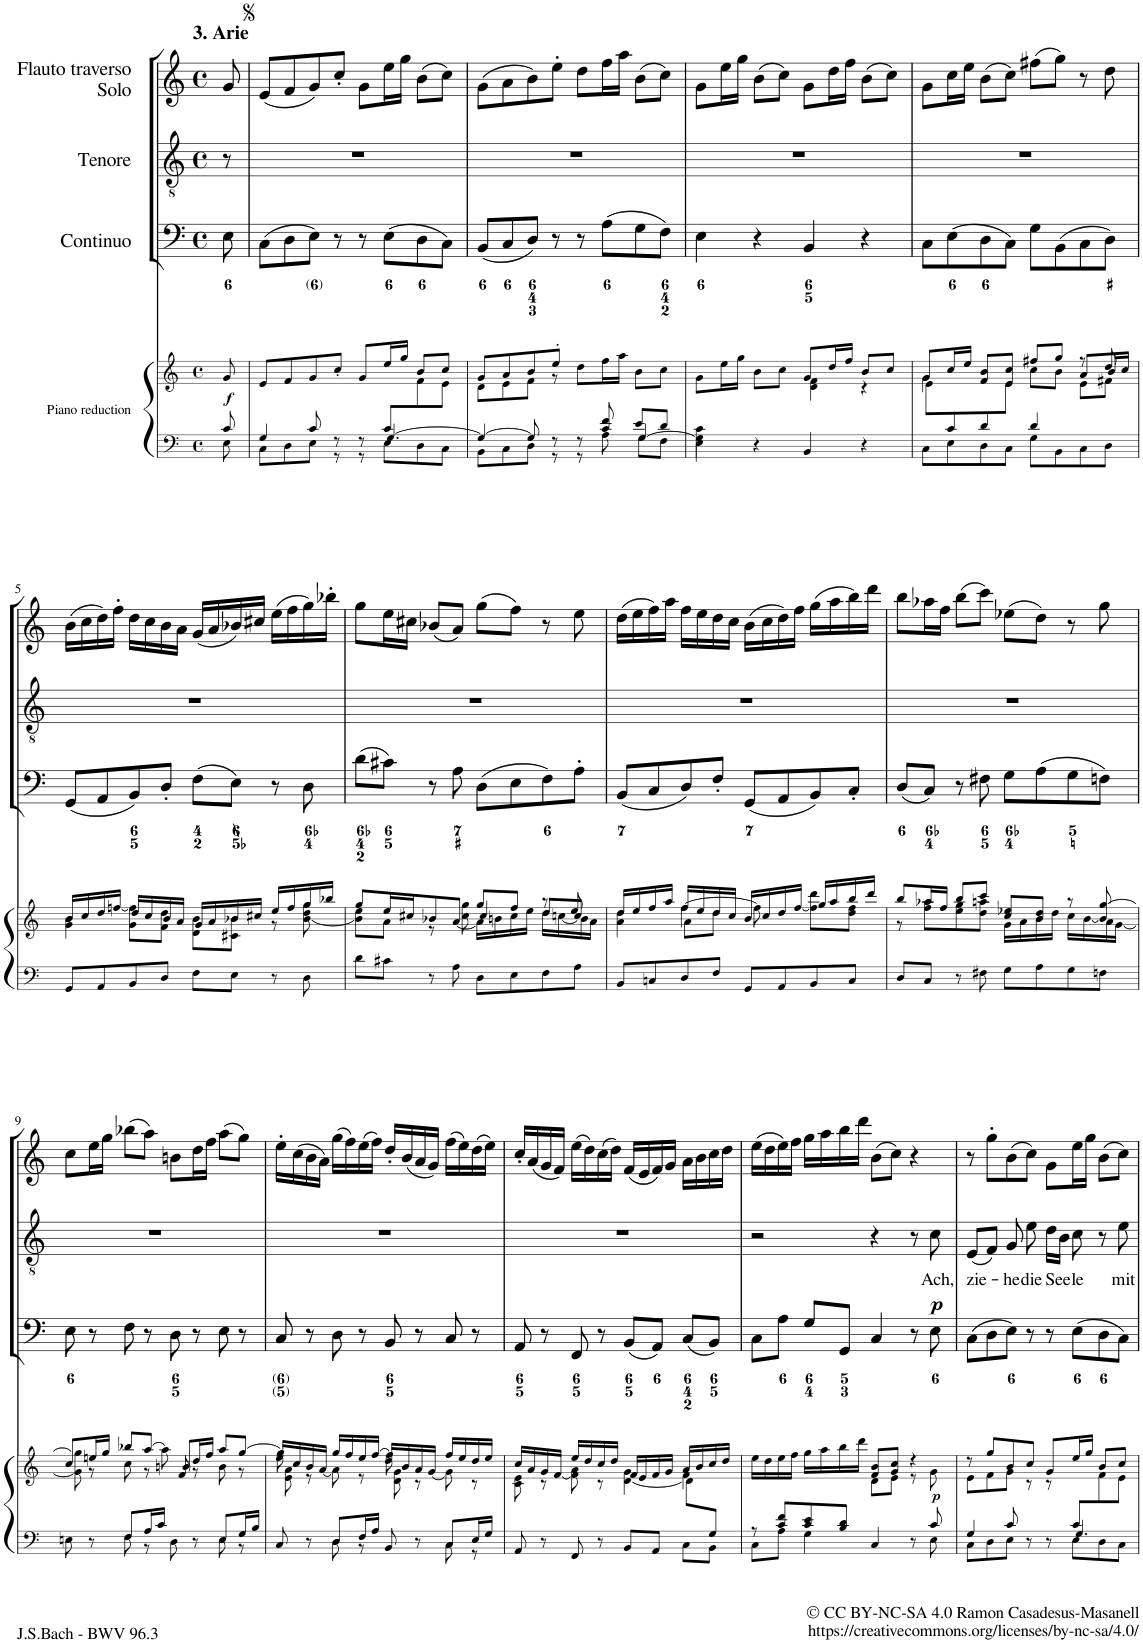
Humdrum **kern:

**kern	**kern	**kern	**dynam	**kern	**text	**kern
*part4	*part4	*part3	*part3	*part2	*part2	*part1
*staff5	*staff4	*staff3	*staff3	*staff2	*staff2	*staff1
*I"Piano reduction	*	*I"Continuo	*	*I"Tenore	*	*I"Flauto traverso Solo
*I'Pno	*	*	*	*	*	*I'Fl
*stria5	*stria5	*	*	*	*	*
*clefF4	*clefG2	*clefF4	*	*clefGv2	*	*clefG2
*k[]	*k[]	*k[]	*	*k[]	*	*k[]
*M4/4	*M4/4	*M4/4	*	*M4/4	*	*M4/4
*met(c)	*met(c)	*met(c)	*	*met(c)	*	*met(c)
=	=	=	=	=	=	=
*^	*	*	*	*	*	*
!	!	!	!	!	!	!	!LO:TX:a:B:t=3. Arie
8c/	8E\	8g/	8E\	.	8r	.	8g/
=1	=1	=1	=1	=1	=1	=1	=1
*	*^	*^	*	*	*	*	*
8ryy	4G/	8C\L	8e/L	4ryy	(8C\L	.	1r	.	(8e/L
.	.	8D\	8f/	.	8D\	.	.	.	8f/
.	8c/	8E\J	8g/	4ryy	8E\J)	.	.	.	8g/)
.	8r	8r	8cc'/J	.	8r	.	.	.	8cc'/J
.	8r	8r	8g/L	8ryy	8r	.	.	.	8g\L
8c/L	[4.G/	8E\L	16ee/L	8ryy	(8E\L	.	.	.	16ee\L
.	.	.	16gg/JJ	.	.	.	.	.	16gg\JJ
4ryy	.	8D\	8b/L	8f\	8D\	.	.	.	(8b\L
.	.	8C\J	8cc/J	8e\J	8C\J)	.	.	.	8cc\J)
=2	=2	=2	=2	=2	=2	=2	=2	=2	=2
2.ryy	4G/_	8BB\L	8g/L	8d\L	(8BB/L	.	1r	.	(8g\L
.	.	8C\	8a/	8e\	8C/	.	.	.	8a\
.	8G/]	8D\J	8b/	8f\J	8D/J)	.	.	.	8b\)
.	8r	8r	8ee'/J	8r	8r	.	.	.	8ee'\J
.	8r	8r	8dd\L	4ryy	8r	.	.	.	8dd\L
.	8c/ 8f/	8A\	16ff\L	.	(8A\L	.	.	.	16ff\L
.	.	.	16aa\JJ	.	.	.	.	.	16aa\JJ
8e/L	[4G/	8G\L	8b\L	4ryy	8G\	.	.	.	(8b\L
8d/J	.	8F\J	8cc\J	.	8F\J)	.	.	.	8cc\J)
*	*v	*v	*	*	*	*	*	*	*
=3	=3	=3	=3	=3	=3	=3	=3	=3
4G\] 4c\	4E\	8g\L	4ryy	4E\	.	1r	.	8g\L
.	.	16ee\L	.	.	.	.	.	16ee\L
.	.	16gg\JJ	.	.	.	.	.	16gg\JJ
2.ryy	4r	8b\L	4ryy	4r	.	.	.	(8b\L
.	.	8cc\J	.	.	.	.	.	8cc\J)
.	4BB/	8g/L	4d\ 4f\	4BB/	.	.	.	8g\L
.	.	16dd/L	.	.	.	.	.	16dd\L
.	.	16ff/JJ	.	.	.	.	.	16ff\JJ
.	4r	8b/L	4r	4r	.	.	.	(8b\L
.	.	8cc/J	.	.	.	.	.	8cc\J)
=4	=4	=4	=4	=4	=4	=4	=4	=4
*	*	*	*^	*	*	*	*	*
8ryy	8C\L	8g/L	4g\	8e\L	8C\L	.	1r	.	8g\L
8c/	8E\	16cc/L	.	4ryy	(8E\	.	.	.	16cc\L
.	.	16ee/JJ	.	.	.	.	.	.	16ee\JJ
8d/	8D\	8f/ 8b/L	4ryy	.	8D\	.	.	.	(8b\L
8ryy	8C\J	8e/ 8cc/J	.	8e\J	8C\J)	.	.	.	8cc\J)
4d/	8G\L	8ff#X/L	8cc\L	4ryy	8G\L	.	.	.	(8ff#X\L
.	8BB\	8gg/J	8b\J	.	(8BB\	.	.	.	8gg\J)
4ryy	8C\	8r	8a/L	8e\L	8C\	.	.	.	8r
.	8D\J	8dd/	16b/L	8f#X\J	8D\J)	.	.	.	8dd\
.	.	.	16cc/JJ	.	.	.	.	.	.
*v	*v	*	*	*	*	*	*	*	*
*	*	*v	*v	*	*	*	*	*
!!LO:LB:g=z
=5	=5	=5	=5	=5	=5	=5	=5
8GG/L	16b/LL	4g\ 4b\	(8GG/L	.	1r	.	(16b\LL
.	16cc/	.	.	.	.	.	16cc\
8AA/	16dd/	.	8AA/	.	.	.	16dd\)
.	[<16ffn/JJ	.	.	.	.	.	16ff'\JJ
8BB/	16dd/LL	8g\ 8ff\]L	8BB/)	.	.	.	16dd\LL
.	16cc/	.	.	.	.	.	16cc\
8D/J	16b/	8f\ 8dd\J	8D'/J	.	.	.	16b\
.	16a/JJ	.	.	.	.	.	16a\JJ
8F\L	16g/LL	8d\ 8b\L	(8F\L	.	.	.	(16g/LL
.	16a/	.	.	.	.	.	16a/
8E\J	16b-X/	8c#X\ 8b-\J	8E\J)	.	.	.	16b-X/)
.	16cc#X/JJ	.	.	.	.	.	16cc#X/JJ
8r	16ee/LL	8r	8r	.	.	.	(16ee\LL
.	16ff/	.	.	.	.	.	16ff\
8D\	16gg/	[8b-\ 8dd\ 8gg\	8D\	.	.	.	16gg\)
.	16bb-X/JJ	.	.	.	.	.	16bb-X'\JJ
=6	=6	=6	=6	=6	=6	=6	=6
*	*	*^	*	*	*	*	*
8d\L	8gg/L	8b-\] 8ee\L	4ryy	(8d\L	.	1r	.	8gg\L
8c#X\J	16ee/L	8a\J	.	8c#X\J)	.	.	.	16ee\L
.	16cc#X/J	.	.	.	.	.	.	16cc#X\JJ
8r	8b-X/	8r	4ryy	8r	.	.	.	(8b-X/L
8A\	[<8a/J	8cc#\ 8gg\	.	8A\	.	.	.	8a/J)
8D\L	8gg/L	16a\LL]	4cc#/	(8D\L	.	.	.	(8gg\L
.	.	16bn\	.	.	.	.	.	.
8E\	8ff/J	16cc#\	.	8E\	.	.	.	8ff\J)
.	.	16ee\JJ	.	.	.	.	.	.
8F\	8r	16dd\LL	8dd/L	8F\)	.	.	.	8r
.	.	[16ccn\	.	.	.	.	.	.
8A\J	8ee/	16b\	8cc/J]	8A'\J	.	.	.	8ee\
.	.	16a\JJ	.	.	.	.	.	.
=7	=7	=7	=7	=7	=7	=7	=7	=7
8BB/L	16dd/LL	4a\ 4dd\	4ryy	(8BB/L	.	1r	.	(16dd\LL
.	16ee/	.	.	.	.	.	.	16ee\
8Cn/	16ff/	.	.	8C/	.	.	.	16ff\)
.	16aa/JJ	.	.	.	.	.	.	16aa\JJ
8D/	16ff/LL	8a\L	[>4ff\	8D/)	.	.	.	16ff\LL
.	16ee/	.	.	.	.	.	.	16ee\
8F/J	16dd/	8dd\J	.	8F'/J	.	.	.	16dd\
.	16cc/JJ	.	.	.	.	.	.	16cc\JJ
8GG/L	16b/LL	8ff\]	2ryy	(8GG/L	.	.	.	(16b\LL
.	16cc/	.	.	.	.	.	.	16cc\
8AA/	16dd/	8ryy	.	8AA/	.	.	.	16dd\)
.	[<16ff/JJ	.	.	.	.	.	.	16ff\JJ
8BB/	16gg/LL	8ff\] 8ddd\L	.	8BB/)	.	.	.	(16gg\LL
.	16aa/	.	.	.	.	.	.	16aa\
8C/J	16bb/	8dd\ 8ff\J	.	8C'/J	.	.	.	16bb\)
.	16ddd/JJ	.	.	.	.	.	.	16ddd\JJ
*	*	*v	*v	*	*	*	*	*
=8	=8	=8	=8	=8	=8	=8	=8
8D/L	8bb/L	8r	(8D/L	.	1r	.	8bb\L
8C/J	16aa-X/L	8ff\ 8aa-\L	8C/J)	.	.	.	16aa-X\L
.	16ff/JJ	.	.	.	.	.	16ff\JJ
8r	8bb/L	8ee\ 8gg\	8r	.	.	.	(8bb\L
8F#X\	8ccc/J	8dd\ 8aan\J	8F#X\	.	.	.	8ccc\J)
8G\L	8cc/ 8ee-X/L	16g\LL	8G\L	.	.	.	(8ee-X\L
.	.	16a\	.	.	.	.	.
8A\	8b/ 8dd/J	16b\	(8A\	.	.	.	8dd\J)
.	.	16dd\JJ	.	.	.	.	.
8G\	8r	16cc\LL	8G\	.	.	.	8r
.	.	[16b\	.	.	.	.	.
8Fn\J	8b/] [8gg/	16a\	8Fn\J)	.	.	.	8gg\
.	.	[16g\JJ	.	.	.	.	.
!!LO:LB:g=z
=9	=9	=9	=9	=9	=9	=9	=9
*^	*	*^	*	*	*	*	*
8ryy	8En\	8cc/L	8g\] 8gg\]	2ryy	8E\	.	1r	.	8cc\L
8r	8ryy	16een/L	8r	.	8r	.	.	.	16ee\L
.	.	16gg/JJ	.	.	.	.	.	.	16gg\JJ
8F/L	8F\	8bb-X/L	8cc\	.	8F\	.	.	.	(8bb-X\L
16A/L	8r	[8aa/J	8r	.	8r	.	.	.	8aa\J)
16c/JJ	.	.	.	.	.	.	.	.	.
8ryy	8D\	8bn/L	8aa\]	8f/	8D\	.	.	.	8bn\L
8r	8ryy	16dd/L	8r	4.ryy	8r	.	.	.	16dd\L
.	.	16ff/JJ	.	.	.	.	.	.	16ff\JJ
8E/L	8E\	8aa/L	8b\	.	8E\	.	.	.	(8aa\L
16G/L	8r	[8gg/J	8r	.	8r	.	.	.	8gg\J)
16B/JJ	.	.	.	.	.	.	.	.	.
=10	=10	=10	=10	=10	=10	=10	=10	=10	=10
8C/	8ryy	16ee/LL	8e\ 8a\	8gg\]	8C/	.	1r	.	16ee'\LL
.	.	16cc/	.	.	.	.	.	.	(16cc\
8r	8ryy	16b/	8r	4.ryy	8r	.	.	.	16b\
.	.	[<16a/JJ	.	.	.	.	.	.	16a\JJ)
8D/L	8D\	16gg/LL	8a\]	.	8D\	.	.	.	(16gg\LL
.	.	16ff/	.	.	.	.	.	.	16ff\)
16F/L	8r	16ee/	8r	.	8r	.	.	.	(16ee\
16A/JJ	.	[16ff/JJ	.	.	.	.	.	.	16ff\JJ)
8BB/	8ryy	16dd/LL	8d\ 8g\	8ff\]	8BB/	.	.	.	16dd'/LL
.	.	16b/	.	.	.	.	.	.	(16b/
8r	8ryy	16a/	8r	4.ryy	8r	.	.	.	16a/
.	.	[<16g/JJ	.	.	.	.	.	.	16g/JJ)
8C/L	8C\	16ff/LL	8g\]	.	8C/	.	.	.	(16ff\LL
.	.	16ee/	.	.	.	.	.	.	16ee\)
16E/L	8r	16dd/	8r	.	8r	.	.	.	(16dd\
16G/JJ	.	16ee/JJ	.	.	.	.	.	.	16ee\JJ)
=11	=11	=11	=11	=11	=11	=11	=11	=11	=11
8AA/	8ryy	16cc/LL	8c\ 8e\	2.ryy	8AA/	.	1r	.	16cc'/LL
.	.	16a/	.	.	.	.	.	.	(16a/
8r	8ryy	16g/	8r	.	8r	.	.	.	16g/
.	.	[<16f/JJ	.	.	.	.	.	.	16f/JJ)
8FF/	8ryy	16ee/LL	8f\] 8a\	.	8FF/	.	.	.	(16ee\LL
.	.	16dd/	.	.	.	.	.	.	16dd\)
8r	8ryy	16cc/	8r	.	8r	.	.	.	(16cc\
.	.	16dd/JJ	.	.	.	.	.	.	16dd\JJ)
8BB/L	4ryy	16f/LL	[4d\ 4g\	.	(8BB/L	.	.	.	(16f/LL
.	.	16e/	.	.	.	.	.	.	16e/
8AA/J	.	16f/	.	.	8AA/J)	.	.	.	16f/)
.	.	16g/JJ	.	.	.	.	.	.	16g/JJ
8ryy	8C\L	16a/LL	4f\	8d\L]	(8C/L	.	.	.	16a\LL
.	.	16b/	.	.	.	.	.	.	16b\
8G/J	8BB\J	16cc/	.	8ryy	8BB/J)	.	.	.	16cc\
.	.	16dd/JJ	.	.	.	.	.	.	16dd\JJ
*	*	*	*v	*v	*	*	*	*	*
=12	=12	=12	=12	=12	=12	=12	=12	=12
8r	8C\L	16ee\LL	4ryy	8C\L	.	2r	.	(16ee\LL
.	.	16dd\	.	.	.	.	.	16dd\
8c/ 8f/L	8A\J	16ee\	.	8A\J	.	.	.	16ee\)
.	.	16ff\JJ	.	.	.	.	.	16ff\JJ
8c/ 8e/	4G\	16gg\LL	4ryy	8G/L	.	.	.	16gg\LL
.	.	16aa\	.	.	.	.	.	16aa\
8B/ 8d/J	.	16bb\	.	8GG/J	.	.	.	16bb\
.	.	16ddd\JJ	.	.	.	.	.	16ddd\JJ
4C/	4ryy	8f/ 8b/L	8d\L	4C/	.	4r	.	(8b\L
.	.	8g/ 8cc/J	8e\J	.	.	.	.	8cc\J)
8r	8ryy	4r	8r	8r	.	8r	.	4r
!	!	!	!	!	!LO:DY:a	!	!LO:LY:b	!
8c/	8E\	.	8g\	8E\	p	8c\	Ach,	.
=13	=13	=13	=13	=13	=13	=13	=13	=13
*	*^	*	*	*	*	*	*	*
!	!	!	!	!	!	!	!	!LO:LY:b	!
8ryy	4G/	8C\L	8r	8e\L	(8C\L	.	(8E/L	zie-	8r
.	.	8D\	8gg/L	8f\	8D\	.	8F/J)	.	8gg'\L
!	!	!	!	!	!	!	!	!LO:LY:b	!
.	8c/	8E\J	8b/	8g\J	8E\J)	.	8G/	-he	(8b\
!	!	!	!	!	!	!	!	!LO:LY:b	!
.	8r	8ryy	8cc/J	8r	8r	.	8e\	die	8cc\J)
!	!	!	!	!	!	!	!	!LO:LY:b	!
.	8r	8ryy	8g/L	8r	8r	.	16d\LL	See-	8g\L
.	.	.	.	.	.	.	16B\JJ	.	.
!	!	!	!	!	!	!	!	!LO:LY:b	!
8c/L	4.G/	8E\L	16ee/L	8ryy	(8E\L	.	8c\	-le	16ee\L
.	.	.	16gg/JJ	.	.	.	.	.	16gg\JJ
4ryy	.	8D\	8b/L	8f\	8D\	.	8r	.	(8b\L
!	!	!	!	!	!	!	!	!LO:LY:b	!
.	.	8C\J	8cc/J	8e\J	8C\J)	.	8e\	mit	8cc\J)
*v	*v	*v	*	*	*	*	*	*	*
*	*v	*v	*	*	*	*	*
=	=	=	=	=	=	=
*-	*-	*-	*-	*-	*-	*-
